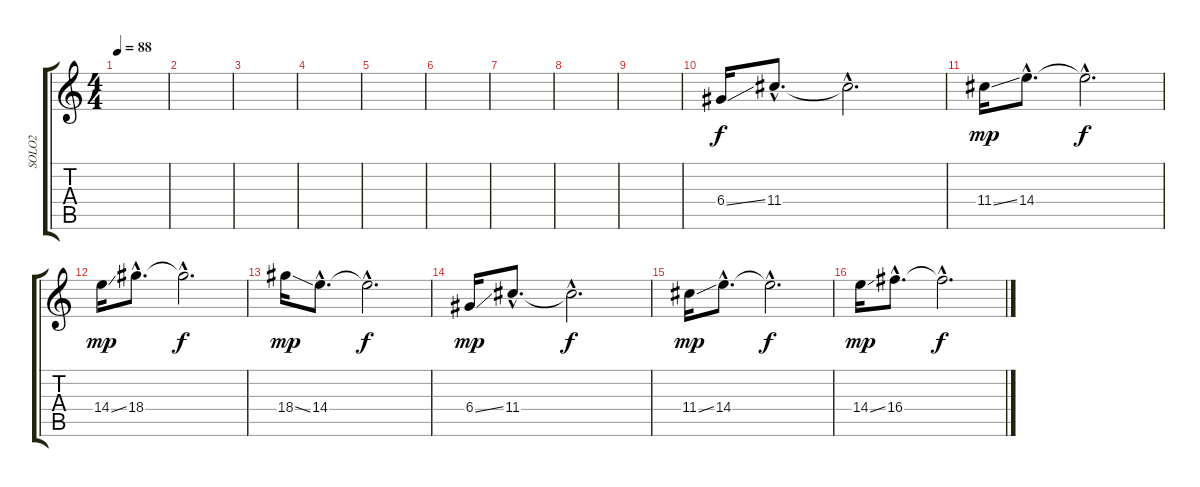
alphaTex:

\track ("SOLO2" "SOLO2") {instrument overdrivenguitar}
\staff {score tabs}
\tuning (E4 B3 G3 D3 A2 E2) {hide}
\ts (4 4)
\tempo 88
\clef g2
\ks c
|
|
|
|
|
|
|
|
|
6.4{ss}.16 11.4{hac}.8{d} 11.4{hac t}.2{d dy f} |
11.4{ss}.16{dy mp} 14.4{hac}.8{d} 14.4{hac t}.2{d dy f} |
14.4{ss}.16{dy mp} 18.4{hac}.8{d} 18.4{hac t}.2{d dy f} |
18.4{ss}.16{dy mp} 14.4{hac}.8{d} 14.4{hac t}.2{d dy f} |
6.4{ss}.16{dy mp} 11.4{hac}.8{d} 11.4{hac t}.2{d dy f} |
11.4{ss}.16{dy mp} 14.4{hac}.8{d} 14.4{hac t}.2{d dy f} |
14.4{ss}.16{dy mp} 16.4{hac}.8{d} 16.4{hac t}.2{d dy f}
